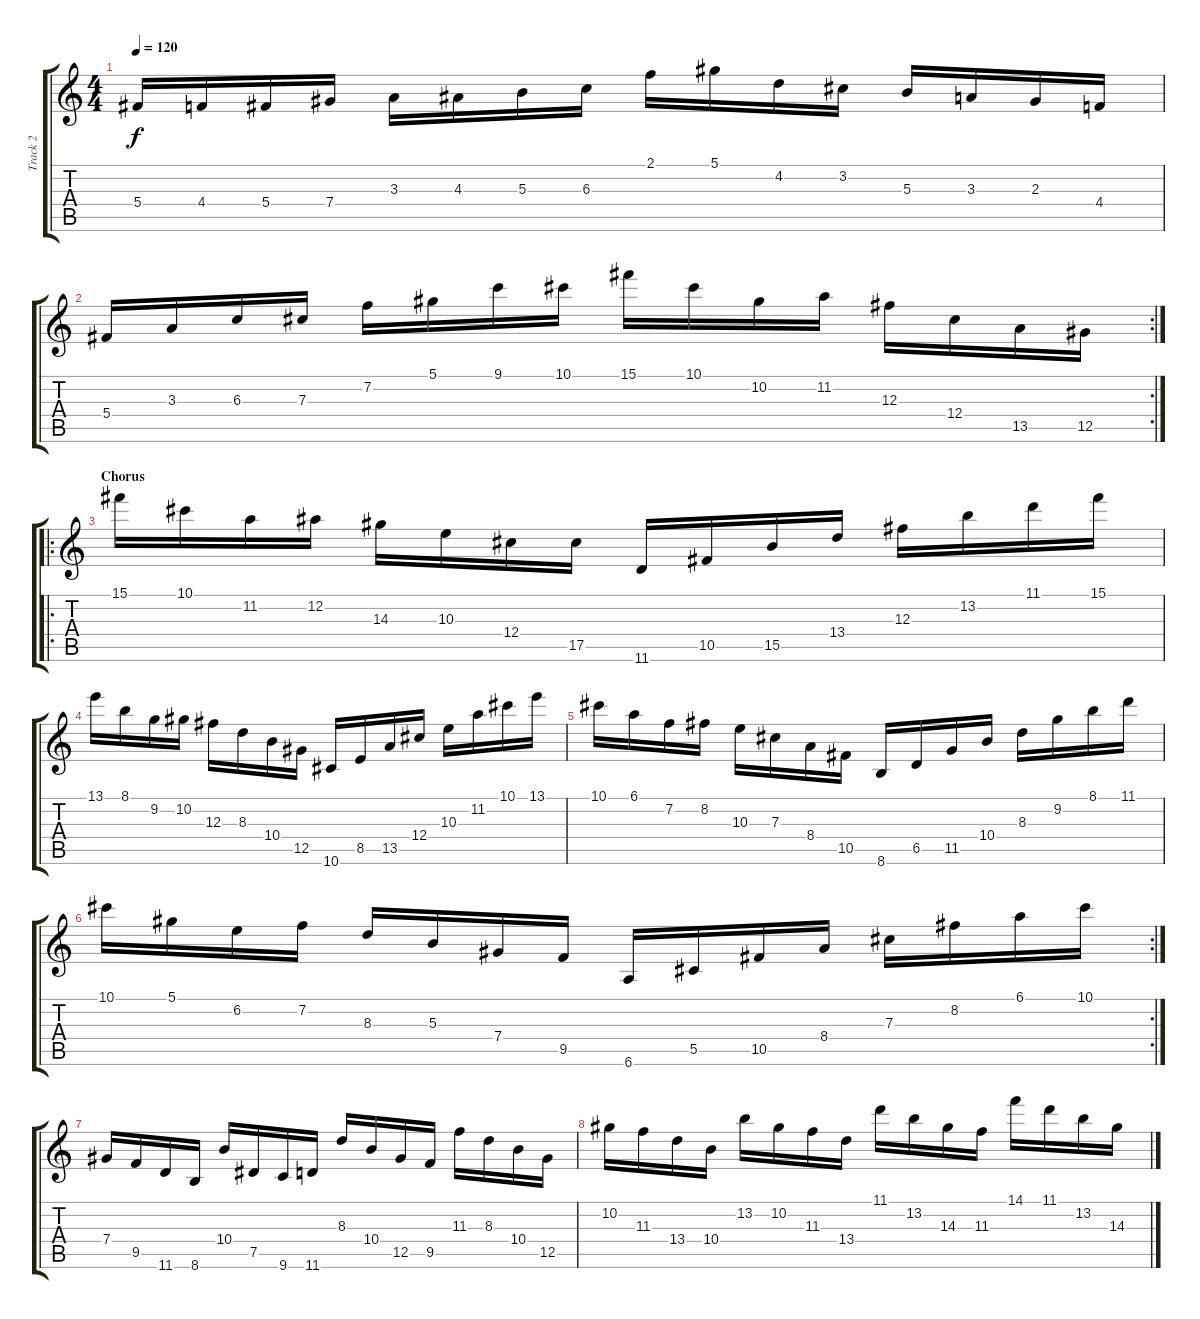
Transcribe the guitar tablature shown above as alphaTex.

\track ("Track 2" "Track 2") {instrument overdrivenguitar}
\staff {score tabs}
\tuning (Eb4 Bb3 Gb3 Db3 Ab2 Eb2) {hide}
\ts (4 4)
\tempo 120
\clef g2
\ks c
5.4.16{dy f} 4.4.16 5.4.16 7.4.16 3.3.16 4.3.16 5.3.16 6.3.16 2.1.16 5.1.16 4.2.16 3.2.16 5.3.16 3.3.16 2.3.16 4.4.16 |
\rc 2
5.4.16 3.3.16 6.3.16 7.3.16 7.2.16 5.1.16 9.1.16 10.1.16 15.1.16 10.1.16 10.2.16 11.2.16 12.3.16 12.4.16 13.5.16 12.5.16 |
\ro
\section ("" "Chorus")
15.1.16 10.1.16 11.2.16 12.2.16 14.3.16 10.3.16 12.4.16 17.5.16 11.6.16 10.5.16 15.5.16 13.4.16 12.3.16 13.2.16 11.1.16 15.1.16 |
13.1.16 8.1.16 9.2.16 10.2.16 12.3.16 8.3.16 10.4.16 12.5.16 10.6.16 8.5.16 13.5.16 12.4.16 10.3.16 11.2.16 10.1.16 13.1.16 |
10.1.16 6.1.16 7.2.16 8.2.16 10.3.16 7.3.16 8.4.16 10.5.16 8.6.16 6.5.16 11.5.16 10.4.16 8.3.16 9.2.16 8.1.16 11.1.16 |
\rc 2
10.1.16 5.1.16 6.2.16 7.2.16 8.3.16 5.3.16 7.4.16 9.5.16 6.6.16 5.5.16 10.5.16 8.4.16 7.3.16 8.2.16 6.1.16 10.1.16 |
7.4.16 9.5.16 11.6.16 8.6.16 10.4.16 7.5.16 9.6.16 11.6.16 8.3.16 10.4.16 12.5.16 9.5.16 11.3.16 8.3.16 10.4.16 12.5.16 |
10.2.16 11.3.16 13.4.16 10.4.16 13.2.16 10.2.16 11.3.16 13.4.16 11.1.16 13.2.16 14.3.16 11.3.16 14.1.16 11.1.16 13.2.16 14.3.16
